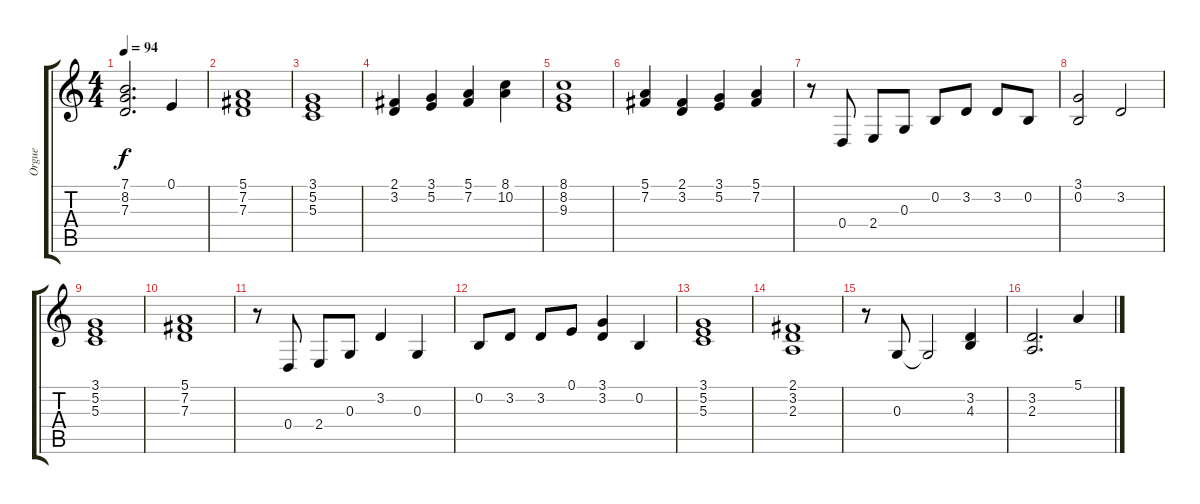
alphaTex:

\track ("Orgue" "Orgue") {instrument drawbarorgan}
\staff {score tabs}
\tuning (E4 B3 G3 D3 A2 E2) {hide}
\ts (4 4)
\tempo 94
\clef g2
\ks c
(7.1 8.2 7.3).2{d dy f} 0.1.4 |
(5.1 7.2 7.3).1 |
(3.1 5.2 5.3).1 |
(2.1 3.2).4 (3.1 5.2).4 (5.1 7.2).4 (8.1 10.2).4 |
(8.1 8.2 9.3).1 |
(5.1 7.2).4 (2.1 3.2).4 (3.1 5.2).4 (5.1 7.2).4 |
r.8 0.4.8 2.4.8 0.3.8 0.2.8 3.2.8 3.2.8 0.2.8 |
(3.1 0.2).2 3.2.2 |
(3.1 5.2 5.3).1 |
(5.1 7.2 7.3).1 |
r.8 0.4.8 2.4.8 0.3.8 3.2.4 0.3.4 |
0.2.8 3.2.8 3.2.8 0.1.8 (3.1 3.2).4 0.2.4 |
(3.1 5.2 5.3).1 |
(2.1 3.2 2.3).1 |
r.8 0.3.8 0.3{t}.2 (3.2 4.3).4 |
(3.2 2.3).2{d} 5.1.4
